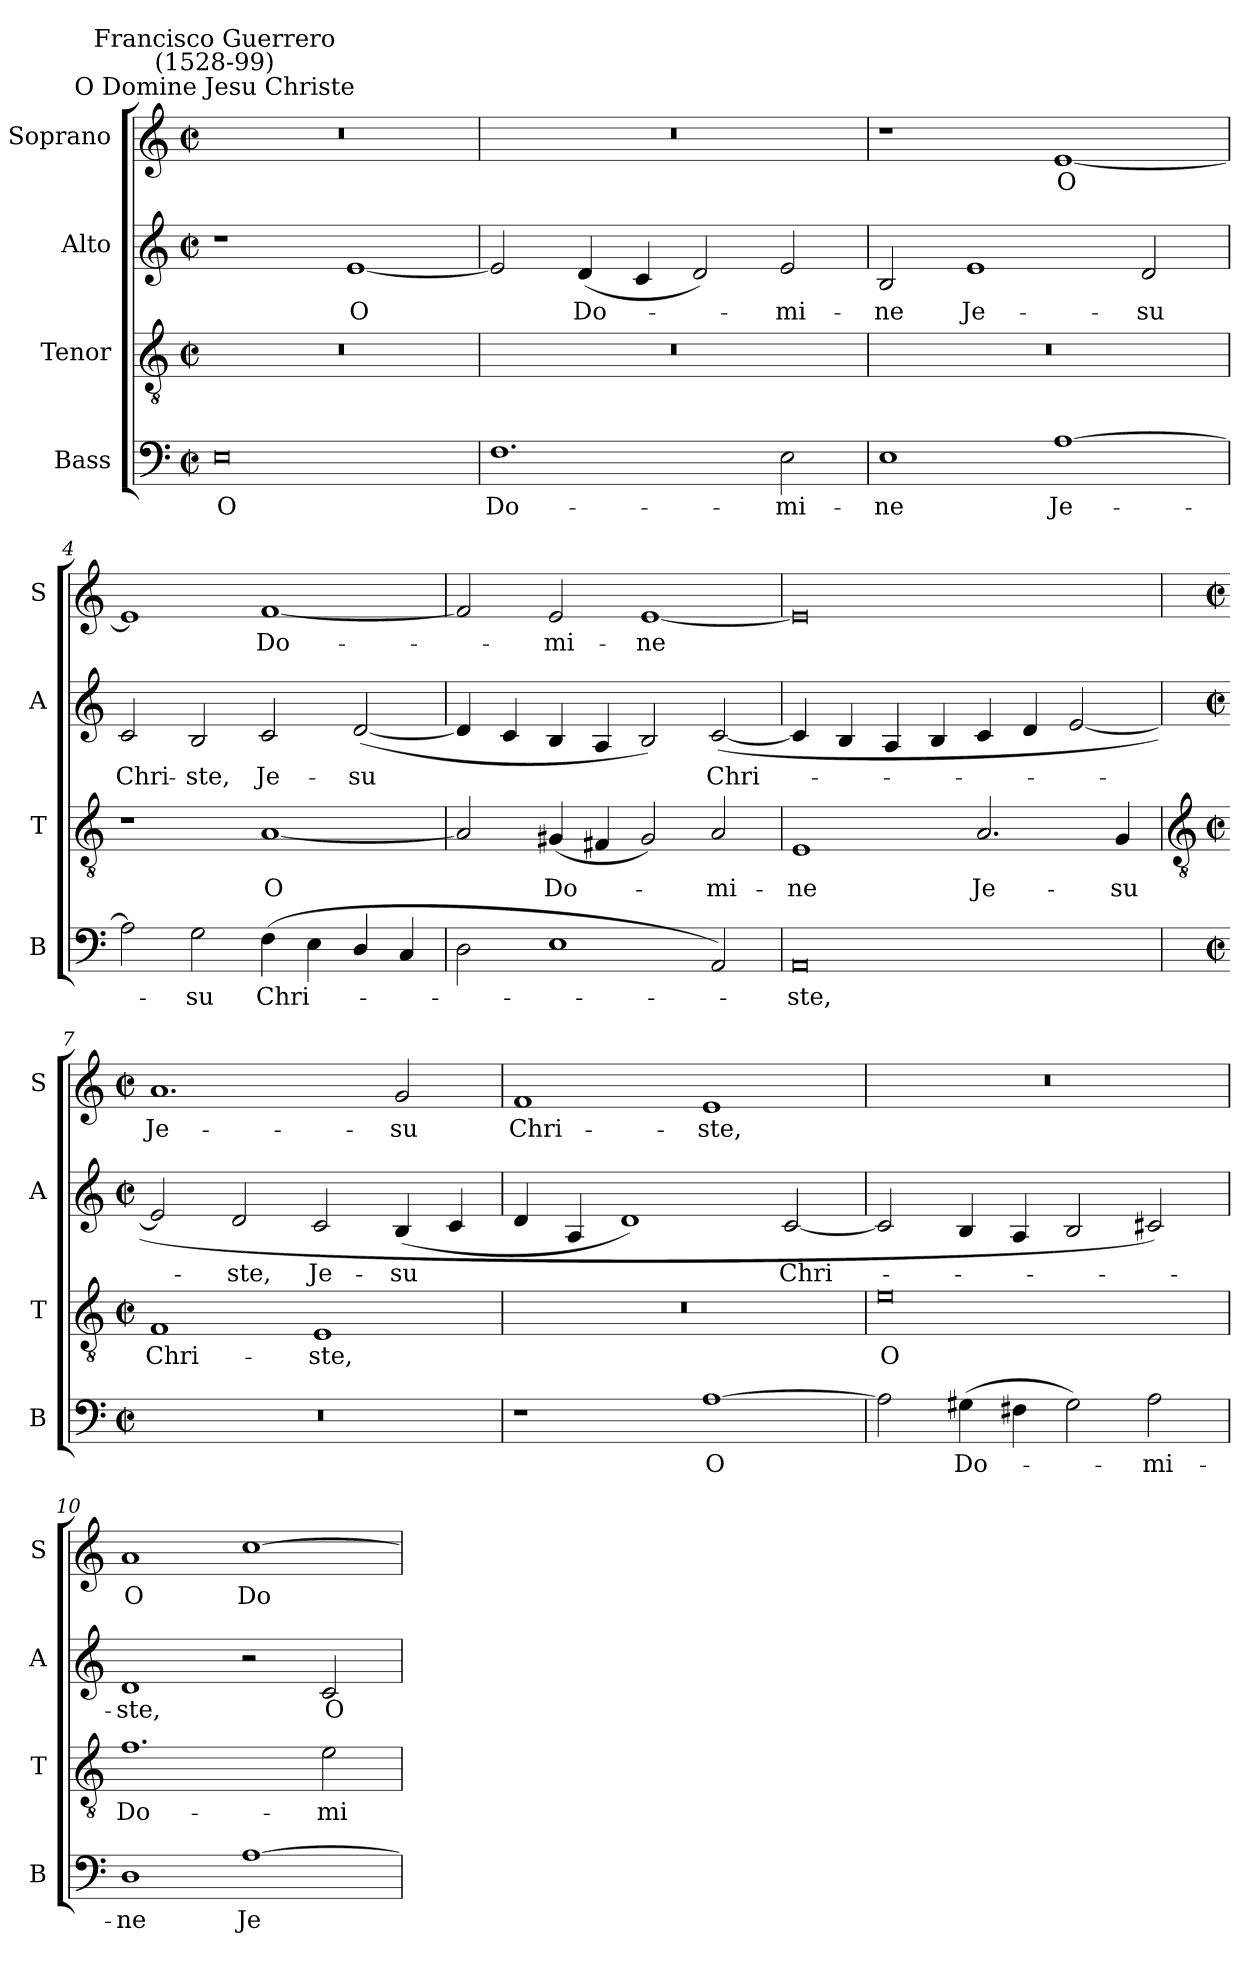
**kern	**text	**kern	**text	**kern	**text	**kern	**text
*part4	*part4	*part3	*part3	*part2	*part2	*part1	*part1
*staff4	*staff4	*staff3	*staff3	*staff2	*staff2	*staff1	*staff1
*I"Bass	*	*I"Tenor	*	*I"Alto	*	*I"Soprano	*
*I'B	*	*I'T	*	*I'A	*	*I'S	*
*clefF4	*	*clefGv2	*	*clefG2	*	*clefG2	*
*k[]	*	*k[]	*	*k[]	*	*k[]	*
*C:	*	*C:	*	*C:	*	*C:	*
*M4/2	*	*M4/2	*	*M4/2	*	*M4/2	*
*met(c|)	*	*met(c|)	*	*met(c|)	*	*met(c|)	*
=1	=1	=1	=1	=1	=1	=1	=1
!	!	!	!	!	!	!LO:TX:a:cj:t=O Domine Jesu Christe	!
!	!	!	!	!	!	!LO:TX:a:cj:t=Francisco Guerrero\n(1528-99)	!
!	!LO:LY:b	!	!	!	!	!	!
0E	O	0r	.	1r	.	0r	.
!	!	!	!	!	!LO:LY:b	!	!
.	.	.	.	[1e	O	.	.
=2	=2	=2	=2	=2	=2	=2	=2
!	!LO:LY:b	!	!	!	!	!	!
1.F	Do-	0r	.	2e]	.	0r	.
!	!	!	!	!	!LO:LY:b	!	!
.	.	.	.	(<4d	Do-	.	.
.	.	.	.	4c	.	.	.
.	.	.	.	2d)	.	.	.
!	!LO:LY:b	!	!	!	!LO:LY:b	!	!
2E	-mi-	.	.	2e	mi-	.	.
=3	=3	=3	=3	=3	=3	=3	=3
!	!LO:LY:b	!	!	!	!LO:LY:b	!	!
1E	-ne	0r	.	2B	-ne	1r	.
!	!	!	!	!	!LO:LY:b	!	!
.	.	.	.	1e	Je-	.	.
!	!LO:LY:b	!	!	!	!	!	!LO:LY:b
[1A	Je-	.	.	.	.	[1e	O
!	!	!	!	!	!LO:LY:b	!	!
.	.	.	.	2d	-su	.	.
=4	=4	=4	=4	=4	=4	=4	=4
!	!	!	!	!	!LO:LY:b	!	!
2A]	.	1r	.	2c	Chri-	1e]	.
!	!LO:LY:b	!	!	!	!LO:LY:b	!	!
2G	su	.	.	2B	-ste,	.	.
!	!LO:LY:b	!	!LO:LY:b	!	!LO:LY:b	!	!LO:LY:b
(>4F	Chri-	[1A	O	2c	Je-	[1f	Do-
4E	.	.	.	.	.	.	.
!	!	!	!	!	!LO:LY:b	!	!
4D/	.	.	.	(<[2d	-su	.	.
4C	.	.	.	.	.	.	.
=5	=5	=5	=5	=5	=5	=5	=5
2D\	.	2A]	.	4d]	.	2f]	.
.	.	.	.	4c	.	.	.
!	!	!	!LO:LY:b	!	!	!	!LO:LY:b
1E	.	(<4G#X	Do-	4B	.	2e	mi-
.	.	4F#X	.	4A	.	.	.
!	!	!	!	!	!	!	!LO:LY:b
.	.	2G#)	.	2B)	.	[1e	-ne
!	!	!	!LO:LY:b	!	!LO:LY:b	!	!
2AA)	.	2A	mi-	(<[2c	Chri-	.	.
=6	=6	=6	=6	=6	=6	=6	=6
!	!LO:LY:b	!	!LO:LY:b	!	!	!	!
0AA	ste,	1E	-ne	4c]	.	0e]	.
.	.	.	.	4B	.	.	.
.	.	.	.	4A	.	.	.
.	.	.	.	4B	.	.	.
!	!	!	!LO:LY:b	!	!	!	!
.	.	2.A	Je-	4c	.	.	.
.	.	.	.	4d	.	.	.
.	.	.	.	[2e	.	.	.
!	!	!	!LO:LY:b	!	!	!	!
.	.	4G	-su	.	.	.	.
!!LO:LB:g=z
=7	=7	=7	=7	=7	=7	=7	=7
*	*	*clefGv2	*	*	*	*	*
*M4/2	*	*M4/2	*	*M4/2	*	*M4/2	*
*met(c|)	*	*met(c|)	*	*met(c|)	*	*met(c|)	*
!	!	!	!LO:LY:b	!	!	!	!LO:LY:b
0r	.	1F	Chri-	2e]	.	1.a	Je-
!	!	!	!	!	!LO:LY:b	!	!
.	.	.	.	2d	ste,	.	.
!	!	!	!LO:LY:b	!	!LO:LY:b	!	!
.	.	1E	-ste,	2c	Je-	.	.
!	!	!	!	!	!LO:LY:b	!	!LO:LY:b
.	.	.	.	(<4B	-su	2g	-su
.	.	.	.	4c	.	.	.
=8	=8	=8	=8	=8	=8	=8	=8
!	!	!	!	!	!	!	!LO:LY:b
1r	.	0r	.	4d	.	1f	Chri-
.	.	.	.	4A	.	.	.
.	.	.	.	1d)	.	.	.
!	!LO:LY:b	!	!	!	!	!	!LO:LY:b
[1A	O	.	.	.	.	1e	-ste,
!	!	!	!	!	!LO:LY:b	!	!
.	.	.	.	[2c	Chri-	.	.
=9	=9	=9	=9	=9	=9	=9	=9
!	!	!	!LO:LY:b	!	!	!	!
2A]	.	0e	O	2c]	.	0r	.
!	!LO:LY:b	!	!	!	!	!	!
(>4G#X	Do-	.	.	4B	.	.	.
4F#X	.	.	.	4A	.	.	.
2G#)	.	.	.	2B	.	.	.
!	!LO:LY:b	!	!	!	!	!	!
2A	mi-	.	.	2c#X)	.	.	.
=10	=10	=10	=10	=10	=10	=10	=10
!	!LO:LY:b	!	!LO:LY:b	!	!LO:LY:b	!	!LO:LY:b
1D	-ne	1.f	Do-	1d	ste,	1a	O
!	!LO:LY:b	!	!	!	!	!	!LO:LY:b
[1A	Je-	.	.	2r	.	[1cc	Do-
!	!	!	!LO:LY:b	!	!LO:LY:b	!	!
.	.	2e	-mi-	2c	O	.	.
=	=	=	=	=	=	=	=
*-	*-	*-	*-	*-	*-	*-	*-
